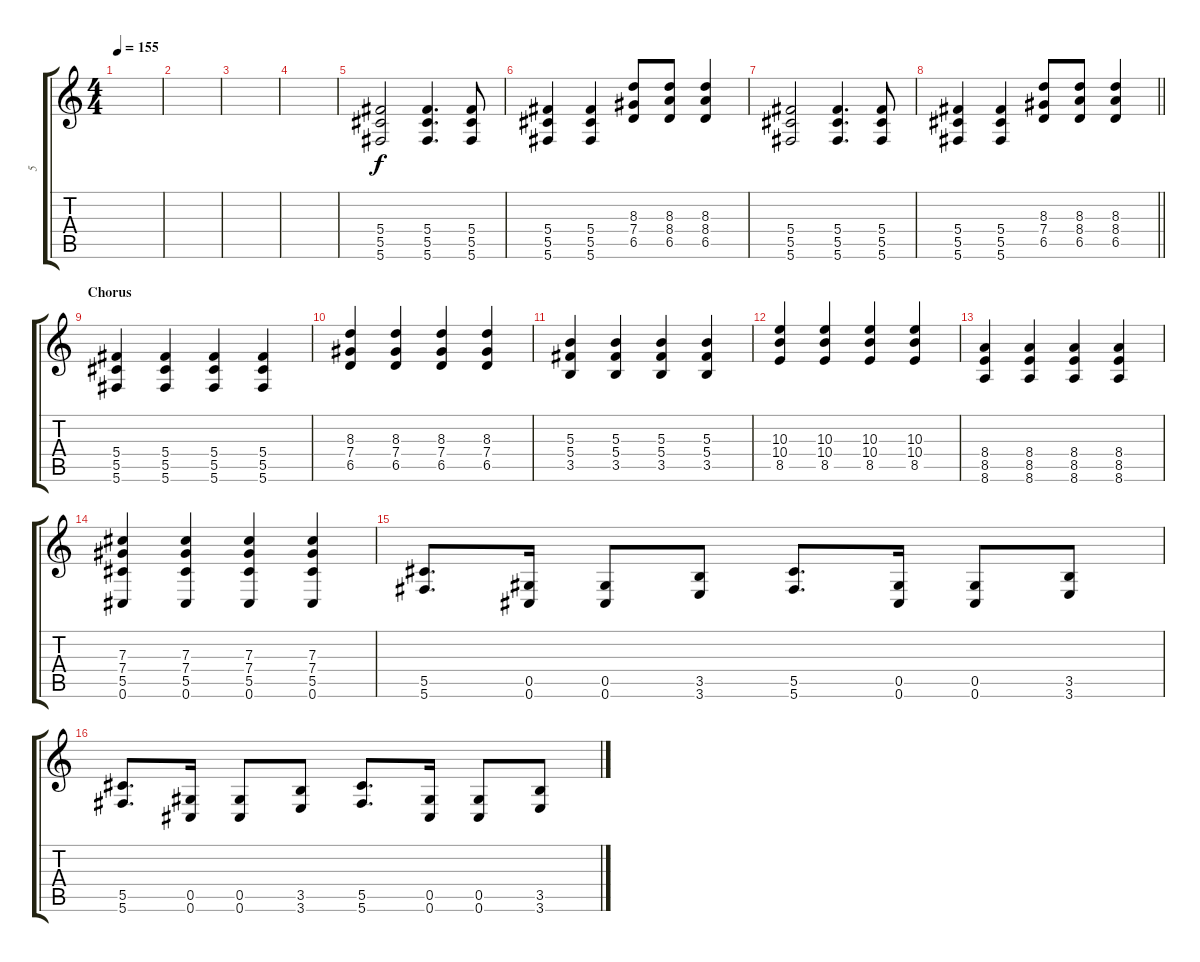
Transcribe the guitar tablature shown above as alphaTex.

\track ("5" "5") {instrument overdrivenguitar}
\staff {score tabs}
\tuning (Eb4 Bb3 Gb3 Db3 Ab2 Db2) {hide}
\ts (4 4)
\tempo 155
\clef g2
\ks c
|
|
|
|
(5.4 5.5 5.6).2 (5.4 5.5 5.6).4{d} (5.4 5.5 5.6).8 |
(5.4 5.5 5.6).4 (5.4 5.5 5.6).4 (8.3 7.4 6.5).8 (8.3 8.4 6.5).8 (8.3 8.4 6.5).4 |
(5.4 5.5 5.6).2 (5.4 5.5 5.6).4{d} (5.4 5.5 5.6).8 |
\barLineRight lightlight
(5.4 5.5 5.6).4 (5.4 5.5 5.6).4 (8.3 7.4 6.5).8 (8.3 8.4 6.5).8 (8.3 8.4 6.5).4 |
\section ("" "Chorus")
(5.4 5.5 5.6).4 (5.4 5.5 5.6).4 (5.4 5.5 5.6).4 (5.4 5.5 5.6).4 |
(8.3 7.4 6.5).4 (8.3 7.4 6.5).4 (8.3 7.4 6.5).4 (8.3 7.4 6.5).4 |
(5.3 5.4 3.5).4 (5.3 5.4 3.5).4 (5.3 5.4 3.5).4 (5.3 5.4 3.5).4 |
(10.3 10.4 8.5).4 (10.3 10.4 8.5).4 (10.3 10.4 8.5).4 (10.3 10.4 8.5).4 |
(8.4 8.5 8.6).4 (8.4 8.5 8.6).4 (8.4 8.5 8.6).4 (8.4 8.5 8.6).4 |
(7.3 7.4 5.5 0.6).4 (7.3 7.4 5.5 0.6).4 (7.3 7.4 5.5 0.6).4 (7.3 7.4 5.5 0.6).4 |
(5.5 5.6).8{d} (0.5 0.6).16 (0.5 0.6).8 (3.5 3.6).8 (5.5 5.6).8{d} (0.5 0.6).16 (0.5 0.6).8 (3.5 3.6).8 |
(5.5 5.6).8{d} (0.5 0.6).16 (0.5 0.6).8 (3.5 3.6).8 (5.5 5.6).8{d} (0.5 0.6).16 (0.5 0.6).8 (3.5 3.6).8
